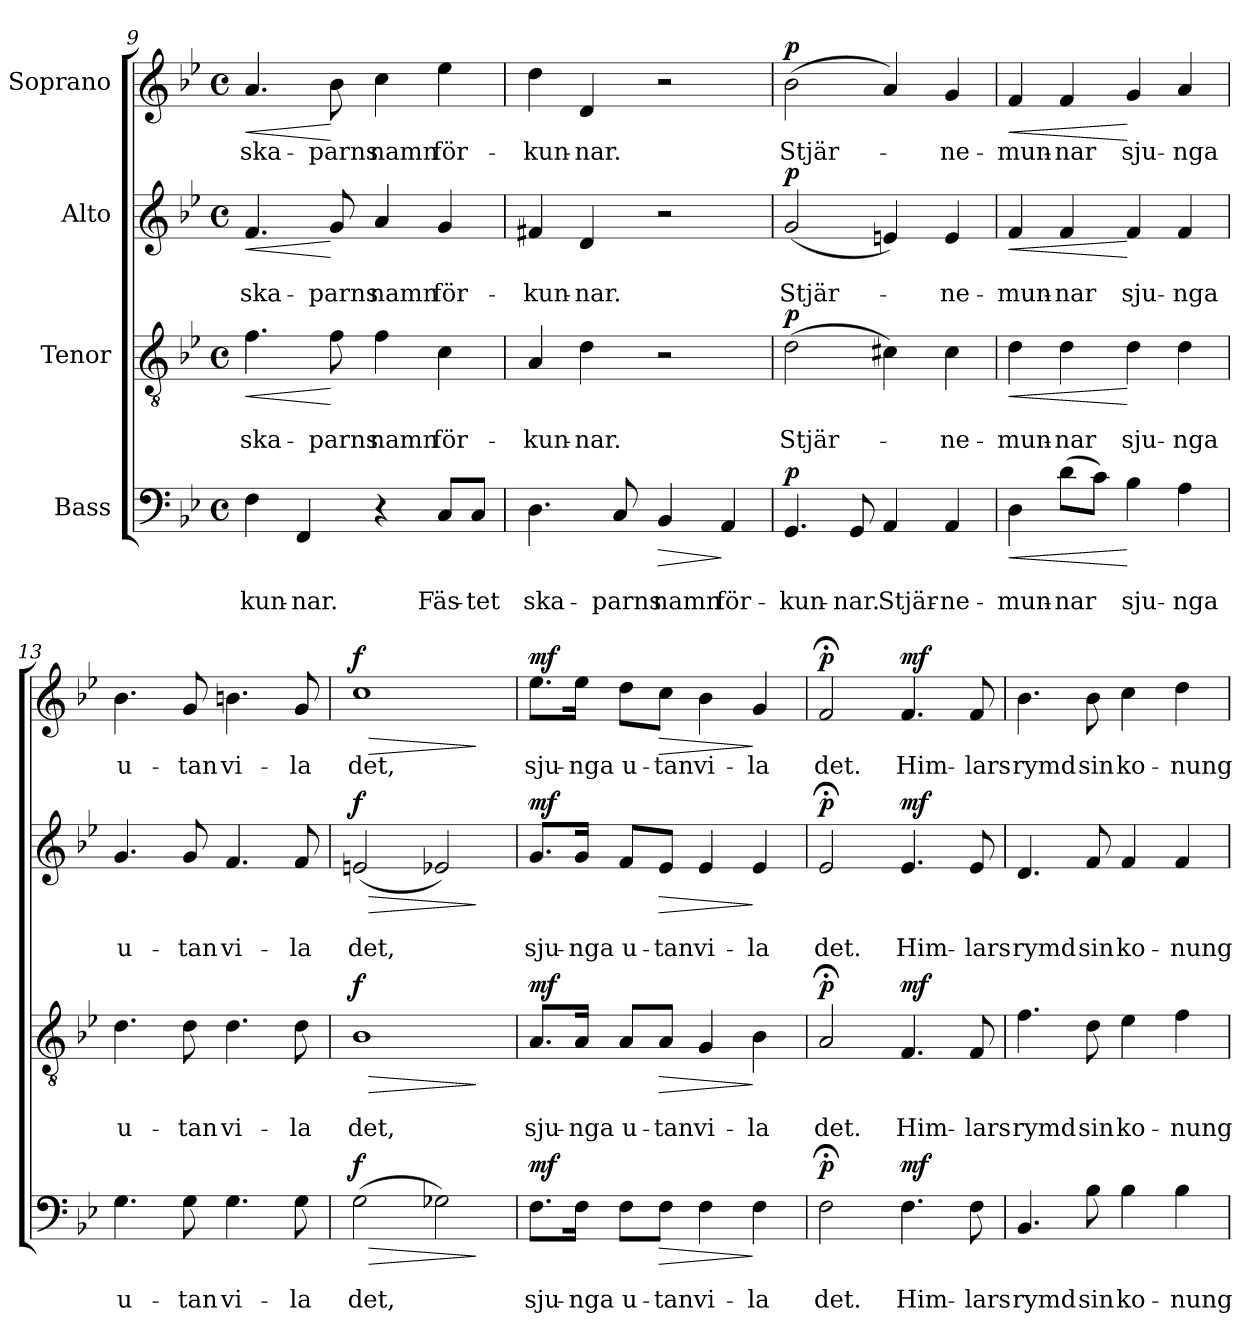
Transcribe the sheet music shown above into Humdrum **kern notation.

**kern	**text	**text	**dynam	**kern	**text	**text	**dynam	**kern	**text	**text	**dynam	**kern	**text	**dynam
*part4	*part4	*part4	*part4	*part3	*part3	*part3	*part3	*part2	*part2	*part2	*part2	*part1	*part1	*part1
*staff4	*staff4	*staff4	*staff4	*staff3	*staff3	*staff3	*staff3	*staff2	*staff2	*staff2	*staff2	*staff1	*staff1	*staff1
*I"Bass	*	*	*	*I"Tenor	*	*	*	*I"Alto	*	*	*	*I"Soprano	*	*
*clefF4	*	*	*	*clefGv2	*	*	*	*clefG2	*	*	*	*clefG2	*	*
*k[b-e-]	*	*	*	*k[b-e-]	*	*	*	*k[b-e-]	*	*	*	*k[b-e-]	*	*
*B-:	*	*	*	*B-:	*	*	*	*B-:	*	*	*	*B-:	*	*
*M4/4	*	*	*	*M4/4	*	*	*	*M4/4	*	*	*	*M4/4	*	*
*met(c)	*	*	*	*met(c)	*	*	*	*met(c)	*	*	*	*met(c)	*	*
=9	=9	=9	=9	=9	=9	=9	=9	=9	=9	=9	=9	=9	=9	=9
!	!	!LO:LY:b	!	!	!	!LO:LY:b	!LO:HP:b	!	!	!LO:LY:b	!LO:HP:b	!	!LO:LY:b	!LO:HP:b
4F\	.	-kun-	.	4.f\	.	ska-	<	4.f/	.	ska-	<	4.a/	ska-	<
!	!	!LO:LY:b	!	!	!	!	!	!	!	!	!	!	!	!
4FF/	.	-nar.	.	.	.	.	.	.	.	.	.	.	.	.
!	!	!	!	!	!	!LO:LY:b	!	!	!	!LO:LY:b	!	!	!LO:LY:b	!
.	.	.	.	8f\	.	-parns	[	8g/	.	-parns	[	8b-\	-parns	[
!	!	!	!	!	!	!LO:LY:b	!	!	!	!LO:LY:b	!	!	!LO:LY:b	!
4r	.	.	.	4f\	.	namn	.	4a/	.	namn	.	4cc\	namn	.
!	!	!LO:LY:b	!	!	!	!LO:LY:b	!	!	!	!LO:LY:b	!	!	!LO:LY:b	!
8C/L	.	Fäs-	.	4c\	.	för-	.	4g/	.	för-	.	4ee-\	för-	.
!	!	!LO:LY:b	!	!	!	!	!	!	!	!	!	!	!	!
8C/J	.	-tet	.	.	.	.	.	.	.	.	.	.	.	.
!!LO:LB:g=z
=10	=10	=10	=10	=10	=10	=10	=10	=10	=10	=10	=10	=10	=10	=10
!	!	!LO:LY:b	!	!	!	!LO:LY:b	!	!	!	!LO:LY:b	!	!	!LO:LY:b	!
4.D\	.	ska-	.	4A/	.	-kun-	.	4f#X/	.	-kun-	.	4dd\	-kun-	.
!	!	!	!	!	!	!LO:LY:b	!	!	!	!LO:LY:b	!	!	!LO:LY:b	!
.	.	.	.	4d\	.	-nar.	.	4d/	.	-nar.	.	4d/	-nar.	.
!	!	!LO:LY:b	!	!	!	!	!	!	!	!	!	!	!	!
8C/	.	-parns	.	.	.	.	.	.	.	.	.	.	.	.
!	!	!LO:LY:b	!LO:HP:b	!	!	!	!	!	!	!	!	!	!	!
4BB-/	.	namn	>	2r	.	.	.	2r	.	.	.	2r	.	.
!	!	!LO:LY:b	!	!	!	!	!	!	!	!	!	!	!	!
4AA/	.	för-	]	.	.	.	.	.	.	.	.	.	.	.
=11	=11	=11	=11	=11	=11	=11	=11	=11	=11	=11	=11	=11	=11	=11
!	!	!LO:LY:b	!LO:DY:a	!	!	!LO:LY:b	!LO:DY:a	!	!	!LO:LY:b	!LO:DY:a	!	!LO:LY:b	!LO:DY:a
4.GG/	.	-kun-	p	(>2d\	.	Stjär-	p	(<2g/	.	Stjär-	p	(>2b-\	Stjär-	p
!	!	!LO:LY:b	!	!	!	!	!	!	!	!	!	!	!	!
8GG/	.	-nar.	.	.	.	.	.	.	.	.	.	.	.	.
!	!	!LO:LY:b	!	!	!	!	!	!	!	!	!	!	!	!
4AA/	.	Stjär-	.	4c#X\)	.	.	.	4en/)	.	.	.	4a/)	.	.
!	!	!LO:LY:b	!	!	!	!LO:LY:b	!	!	!	!LO:LY:b	!	!	!LO:LY:b	!
4AA/	.	-ne-	.	4c#\	.	-ne-	.	4e/	.	-ne-	.	4g/	-ne-	.
=12	=12	=12	=12	=12	=12	=12	=12	=12	=12	=12	=12	=12	=12	=12
!	!	!LO:LY:b	!LO:HP:b	!	!	!LO:LY:b	!LO:HP:b	!	!	!LO:LY:b	!LO:HP:b	!	!LO:LY:b	!LO:HP:b
4D\	.	-mun-	<	4d\	.	-mun-	<	4f/	.	-mun-	<	4f/	-mun-	<
!	!	!LO:LY:b	!	!	!	!LO:LY:b	!	!	!	!LO:LY:b	!	!	!LO:LY:b	!
(>8d\L	.	-nar	.	4d\	.	-nar	.	4f/	.	-nar	.	4f/	-nar	.
8c\J)	.	.	.	.	.	.	.	.	.	.	.	.	.	.
!	!	!LO:LY:b	!	!	!	!LO:LY:b	!	!	!	!LO:LY:b	!	!	!LO:LY:b	!
4B-\	.	sju-	[	4d\	.	sju-	[	4f/	.	sju-	[	4g/	sju-	[
!	!	!LO:LY:b	!	!	!	!LO:LY:b	!	!	!	!LO:LY:b	!	!	!LO:LY:b	!
4A\	.	-nga	.	4d\	.	-nga	.	4f/	.	-nga	.	4a/	-nga	.
=13	=13	=13	=13	=13	=13	=13	=13	=13	=13	=13	=13	=13	=13	=13
!	!	!LO:LY:b	!	!	!	!LO:LY:b	!	!	!	!LO:LY:b	!	!	!LO:LY:b	!
4.G\	.	u-	.	4.d\	.	u-	.	4.g/	.	u-	.	4.b-\	u-	.
!	!	!LO:LY:b	!	!	!	!LO:LY:b	!	!	!	!LO:LY:b	!	!	!LO:LY:b	!
8G\	.	-tan	.	8d\	.	-tan	.	8g/	.	-tan	.	8g/	-tan	.
!	!	!LO:LY:b	!	!	!	!LO:LY:b	!	!	!	!LO:LY:b	!	!	!LO:LY:b	!
4.G\	.	vi-	.	4.d\	.	vi-	.	4.f/	.	vi-	.	4.bn\	vi-	.
!	!	!LO:LY:b	!	!	!	!LO:LY:b	!	!	!	!LO:LY:b	!	!	!LO:LY:b	!
8G\	.	-la	.	8d\	.	-la	.	8f/	.	-la	.	8g/	-la	.
=14	=14	=14	=14	=14	=14	=14	=14	=14	=14	=14	=14	=14	=14	=14
!	!	!LO:LY:b	!LO:HP:b	!	!	!LO:LY:b	!LO:HP:b	!	!	!LO:LY:b	!LO:HP:b	!	!LO:LY:b	!LO:HP:b
!	!	!	!LO:DY:n=1:a	!	!	!	!LO:DY:n=1:a	!	!	!	!LO:DY:n=1:a	!	!	!LO:DY:n=1:a
(>2G\	.	det,	> f	1B-i	.	det,	> f	(<2en/	.	det,	> f	1cc	det,	> f
2G-X\)	.	.	.	.	.	.	.	2e-X/)	.	.	.	.	.	.
.	.	.	]	.	.	.	]	.	.	.	]	.	.	]
!!LO:PB:g=z
=15	=15	=15	=15	=15	=15	=15	=15	=15	=15	=15	=15	=15	=15	=15
!	!	!LO:LY:b	!LO:DY:a	!	!	!LO:LY:b	!LO:DY:a	!	!	!LO:LY:b	!LO:DY:a	!	!LO:LY:b	!LO:DY:a
8.F\L	.	sju-	mf	8.A/L	.	sju-	mf	8.g/L	.	sju-	mf	8.ee-\L	sju-	mf
!	!	!LO:LY:b	!	!	!	!LO:LY:b	!	!	!	!LO:LY:b	!	!	!LO:LY:b	!
16F\Jk	.	-nga	.	16A/Jk	.	-nga	.	16g/Jk	.	-nga	.	16ee-\Jk	-nga	.
!	!	!LO:LY:b	!	!	!	!LO:LY:b	!	!	!	!LO:LY:b	!	!	!LO:LY:b	!
8F\L	.	u-	.	8A/L	.	u-	.	8f/L	.	u-	.	8dd\L	u-	.
!	!	!LO:LY:b	!LO:HP:b	!	!	!LO:LY:b	!LO:HP:b	!	!	!LO:LY:b	!LO:HP:b	!	!LO:LY:b	!LO:HP:b
8F\J	.	-tan	>	8A/J	.	-tan	>	8e-/J	.	-tan	>	8cc\J	-tan	>
!	!	!LO:LY:b	!	!	!	!LO:LY:b	!	!	!	!LO:LY:b	!	!	!LO:LY:b	!
4F\	.	vi-	.	4G/	.	vi-	.	4e-/	.	vi-	.	4b-\	vi-	.
!	!	!LO:LY:b	!	!	!	!LO:LY:b	!	!	!	!LO:LY:b	!	!	!LO:LY:b	!
4F\	.	-la	]	4B-\	.	-la	]	4e-/	.	-la	]	4g/	-la	]
=16	=16	=16	=16	=16	=16	=16	=16	=16	=16	=16	=16	=16	=16	=16
!	!	!LO:LY:b	!LO:DY:a	!	!	!LO:LY:b	!LO:DY:a	!	!	!LO:LY:b	!LO:DY:a	!	!LO:LY:b	!LO:DY:a
2F;<\	.	det.	p	2A;</	.	det.	p	2e-;</	.	det.	p	2f;</	det.	p
!	!	!LO:LY:b	!LO:DY:a	!	!	!LO:LY:b	!LO:DY:a	!	!	!LO:LY:b	!LO:DY:a	!	!LO:LY:b	!LO:DY:a
4.F\	.	Him-	mf	4.F/	.	Him-	mf	4.e-/	.	Him-	mf	4.f/	Him-	mf
!	!	!LO:LY:b	!	!	!	!LO:LY:b	!	!	!	!LO:LY:b	!	!	!LO:LY:b	!
8F\	.	-lars	.	8F/	.	-lars	.	8e-/	.	-lars	.	8f/	-lars	.
=17	=17	=17	=17	=17	=17	=17	=17	=17	=17	=17	=17	=17	=17	=17
!	!	!LO:LY:b	!	!	!	!LO:LY:b	!	!	!	!LO:LY:b	!	!	!LO:LY:b	!
4.BB-/	.	rymd	.	4.f\	.	rymd	.	4.d/	.	rymd	.	4.b-\	rymd	.
!	!	!LO:LY:b	!	!	!	!LO:LY:b	!	!	!	!LO:LY:b	!	!	!LO:LY:b	!
8B-\	.	sin	.	8d\	.	sin	.	8f/	.	sin	.	8b-\	sin	.
!	!	!LO:LY:b	!	!	!	!LO:LY:b	!	!	!	!LO:LY:b	!	!	!LO:LY:b	!
4B-\	.	ko-	.	4e-\	.	ko-	.	4f/	.	ko-	.	4cc\	ko-	.
!	!	!LO:LY:b	!	!	!	!LO:LY:b	!	!	!	!LO:LY:b	!	!	!LO:LY:b	!
4B-\	.	-nung	.	4f\	.	-nung	.	4f/	.	-nung	.	4dd\	-nung	.
=	=	=	=	=	=	=	=	=	=	=	=	=	=	=
*-	*-	*-	*-	*-	*-	*-	*-	*-	*-	*-	*-	*-	*-	*-
